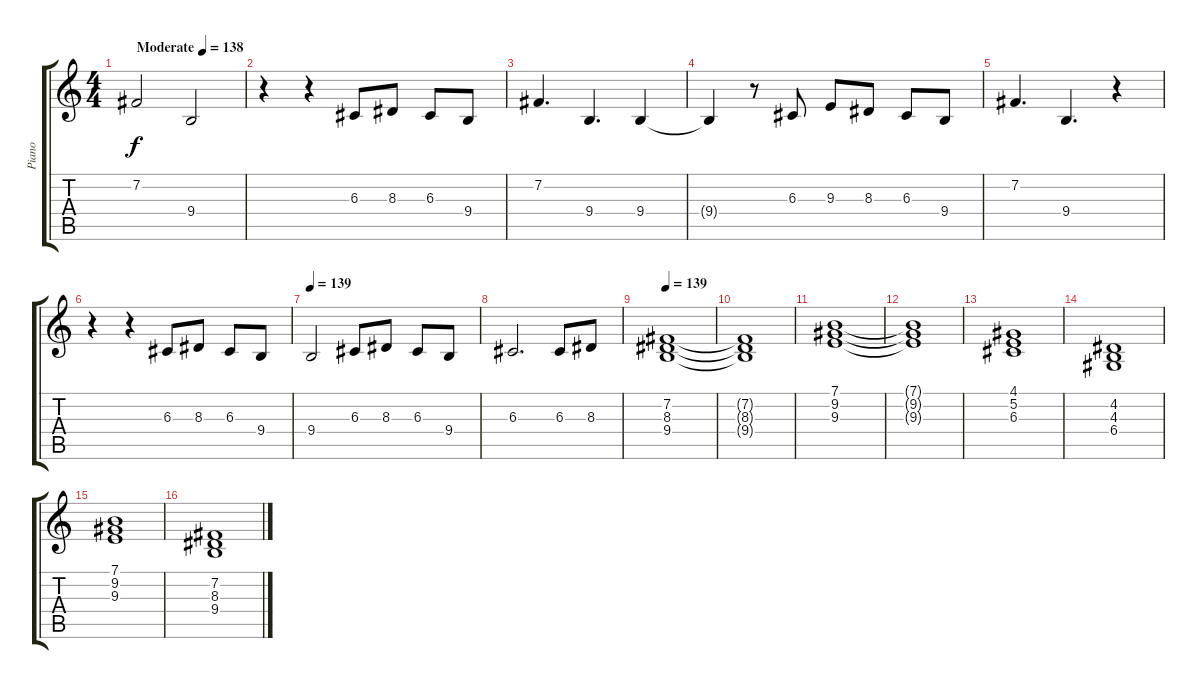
\track ("Piano" "Piano") {instrument honkytonkpiano}
\staff {score tabs}
\tuning (E4 B3 G3 D3 A2 E2) {hide}
\ts (4 4)
\tempo (138 "Moderate")
\clef g2
\ks c
7.2.2{dy f instrument honkytonkpiano} 9.4.2 |
r.4 r.4 6.3.8 8.3.8 6.3.8 9.4.8 |
7.2.4{d} 9.4.4{d} 9.4.4 |
9.4{t}.4 r.8 6.3.8 9.3.8 8.3.8 6.3.8 9.4.8 |
7.2.4{d} 9.4.4{d} r.4 |
r.4 r.4 6.3.8 8.3.8 6.3.8 9.4.8 |
\tempo 139
9.4.2 6.3.8 8.3.8 6.3.8 9.4.8 |
6.3.2{d} 6.3.8 8.3.8 |
\tempo 139
(7.2 8.3 9.4).1 |
(7.2{t} 8.3{t} 9.4{t}).1 |
(7.1 9.2 9.3).1 |
(7.1{t} 9.2{t} 9.3{t}).1 |
(4.1 5.2 6.3).1 |
(4.2 4.3 6.4).1 |
(7.1 9.2 9.3).1 |
(7.2 8.3 9.4).1
